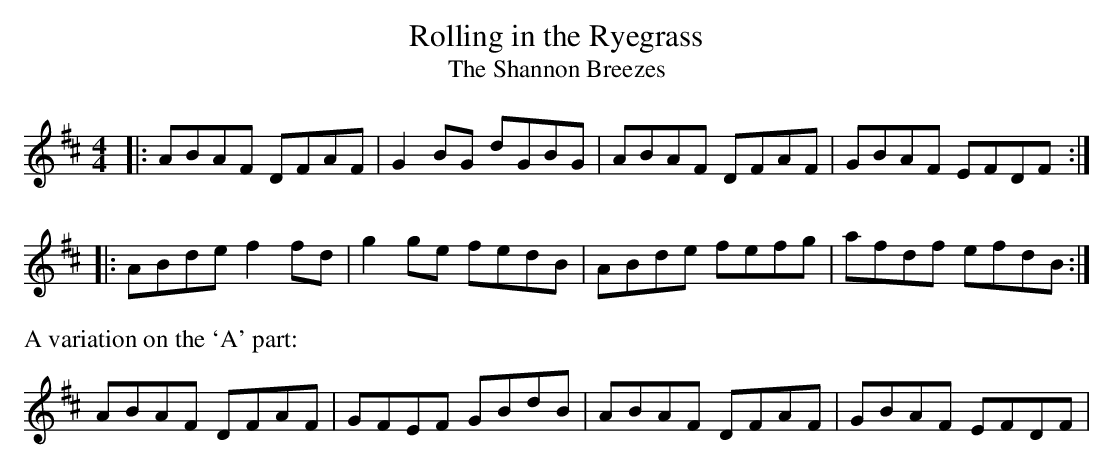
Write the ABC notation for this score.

X:1
T:Rolling in the Ryegrass
T:The Shannon Breezes
M:4/4
L:1/8
K:D
|:ABAF DFAF|G2BG dGBG|ABAF DFAF|GBAF EFDF:|
|:ABde f2fd|g2ge fedB|ABde fefg|afdf efdB:|
%%text A variation on the `A' part:
ABAF DFAF|GFEF GBdB|ABAF DFAF|GBAF EFDF|
